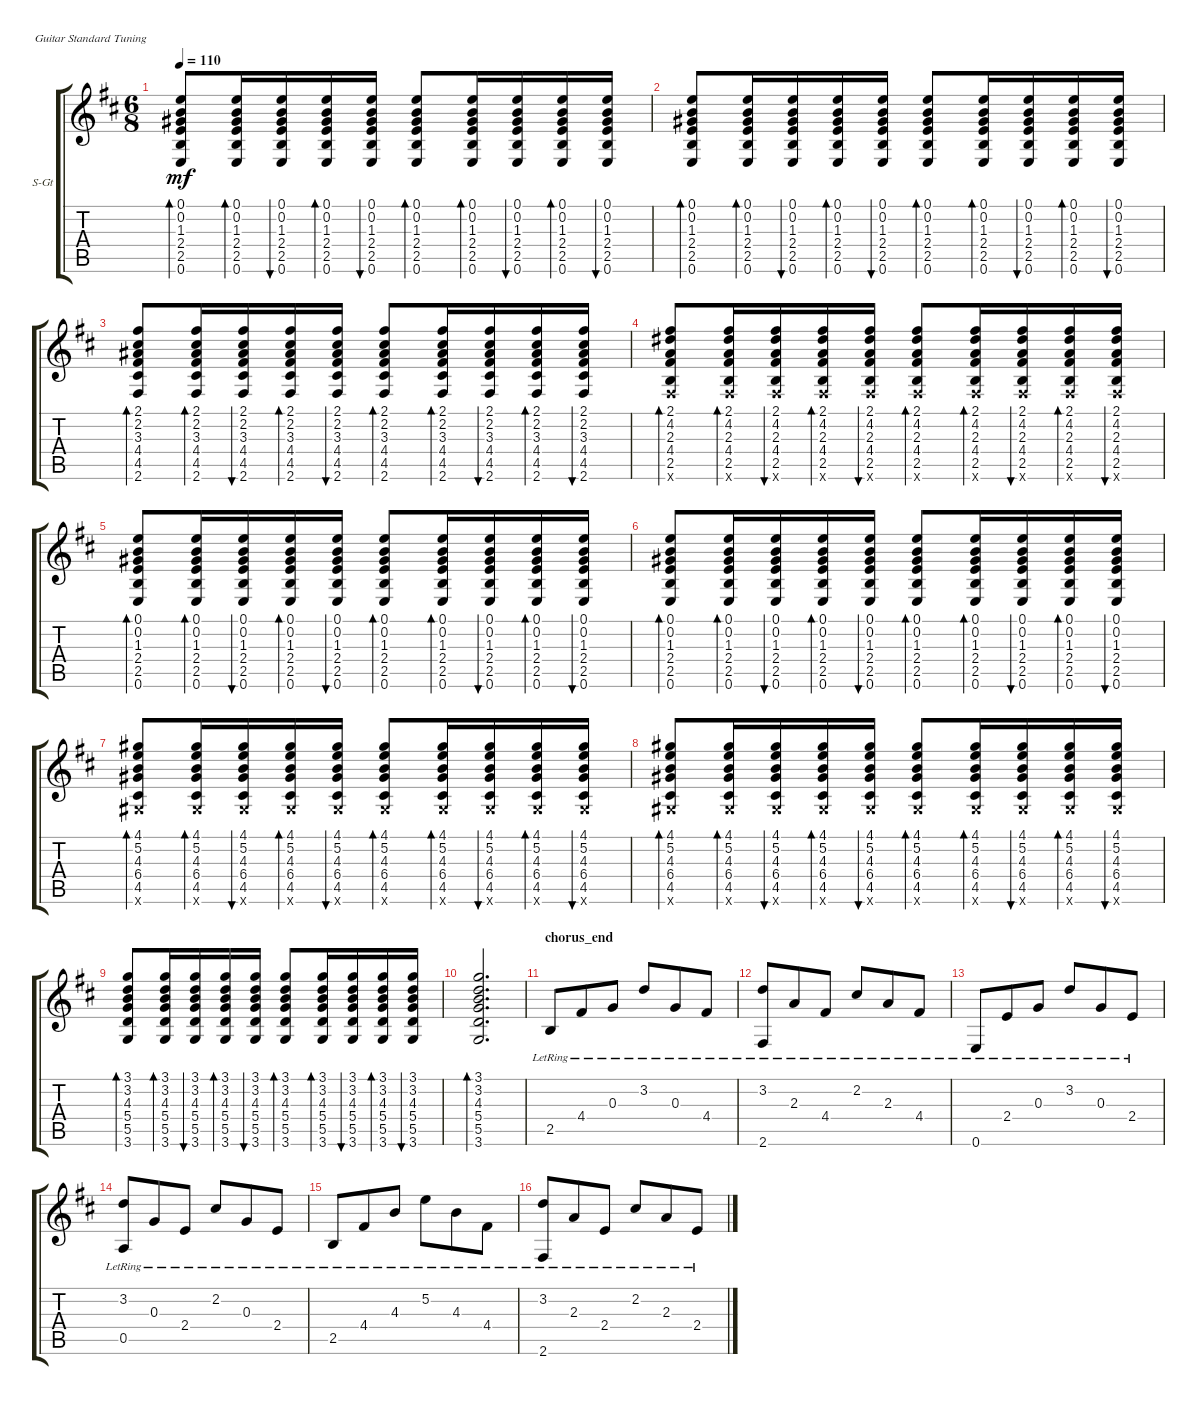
\defaultSystemsLayout 4
\bracketExtendMode groupsimilarinstruments
\firstSystemTrackNameOrientation horizontal
\otherSystemsTrackNameOrientation horizontal
\track ("Steel Guitar" "S-Gt") {instrument acousticguitarsteel}
\staff {score tabs}
\tuning (E4 B3 G3 D3 A2 E2)
\ts (6 8)
\tempo 110
\clef g2
\ks bminor
(0.6 2.5 2.4 1.3 0.2 0.1).8{bd 30 dy mf} (0.6 2.5 2.4 1.3 0.2 0.1).16{bd 30} (0.6 2.5 2.4 1.3 0.2 0.1).16{bu 30} (0.6 2.5 2.4 1.3 0.2 0.1).16{bd 30} (0.6 2.5 2.4 1.3 0.2 0.1).16{bu 30} (0.6 2.5 2.4 1.3 0.2 0.1).8{bd 30} (0.6 2.5 2.4 1.3 0.2 0.1).16{bd 30} (0.6 2.5 2.4 1.3 0.2 0.1).16{bu 30} (0.6 2.5 2.4 1.3 0.2 0.1).16{bd 30} (0.6 2.5 2.4 1.3 0.2 0.1).16{bu 30} |
(0.6 2.5 2.4 1.3 0.2 0.1).8{bd 30} (0.6 2.5 2.4 1.3 0.2 0.1).16{bd 30} (0.6 2.5 2.4 1.3 0.2 0.1).16{bu 30} (0.6 2.5 2.4 1.3 0.2 0.1).16{bd 30} (0.6 2.5 2.4 1.3 0.2 0.1).16{bu 30} (0.6 2.5 2.4 1.3 0.2 0.1).8{bd 30} (0.6 2.5 2.4 1.3 0.2 0.1).16{bd 30} (0.6 2.5 2.4 1.3 0.2 0.1).16{bu 30} (0.6 2.5 2.4 1.3 0.2 0.1).16{bd 30} (0.6 2.5 2.4 1.3 0.2 0.1).16{bu 30} |
(2.6 4.5 4.4 3.3 2.2 2.1).8{bd 30} (2.6 4.5 4.4 3.3 2.2 2.1).16{bd 30} (2.6 4.5 4.4 3.3 2.2 2.1).16{bu 30} (2.6 4.5 4.4 3.3 2.2 2.1).16{bd 30} (2.6 4.5 4.4 3.3 2.2 2.1).16{bu 30} (2.6 4.5 4.4 3.3 2.2 2.1).8{bd 30} (2.6 4.5 4.4 3.3 2.2 2.1).16{bd 30} (2.6 4.5 4.4 3.3 2.2 2.1).16{bu 30} (2.6 4.5 4.4 3.3 2.2 2.1).16{bd 30} (2.6 4.5 4.4 3.3 2.2 2.1).16{bu 30} |
(2.6{x} 2.5 4.4 2.3 4.2 2.1).8{bd 30} (2.6{x} 2.5 4.4 2.3 4.2 2.1).16{bd 30} (2.6{x} 2.5 4.4 2.3 4.2 2.1).16{bu 30} (2.6{x} 2.5 4.4 2.3 4.2 2.1).16{bd 30} (2.6{x} 2.5 4.4 2.3 4.2 2.1).16{bu 30} (2.6{x} 2.5 4.4 2.3 4.2 2.1).8{bd 30} (2.6{x} 2.5 4.4 2.3 4.2 2.1).16{bd 30} (2.6{x} 2.5 4.4 2.3 4.2 2.1).16{bu 30} (2.6{x} 2.5 4.4 2.3 4.2 2.1).16{bd 30} (2.6{x} 2.5 4.4 2.3 4.2 2.1).16{bu 30} |
(0.6 2.5 2.4 1.3 0.2 0.1).8{bd 30} (0.6 2.5 2.4 1.3 0.2 0.1).16{bd 30} (0.6 2.5 2.4 1.3 0.2 0.1).16{bu 30} (0.6 2.5 2.4 1.3 0.2 0.1).16{bd 30} (0.6 2.5 2.4 1.3 0.2 0.1).16{bu 30} (0.6 2.5 2.4 1.3 0.2 0.1).8{bd 30} (0.6 2.5 2.4 1.3 0.2 0.1).16{bd 30} (0.6 2.5 2.4 1.3 0.2 0.1).16{bu 30} (0.6 2.5 2.4 1.3 0.2 0.1).16{bd 30} (0.6 2.5 2.4 1.3 0.2 0.1).16{bu 30} |
(0.6 2.5 2.4 1.3 0.2 0.1).8{bd 30} (0.6 2.5 2.4 1.3 0.2 0.1).16{bd 30} (0.6 2.5 2.4 1.3 0.2 0.1).16{bu 30} (0.6 2.5 2.4 1.3 0.2 0.1).16{bd 30} (0.6 2.5 2.4 1.3 0.2 0.1).16{bu 30} (0.6 2.5 2.4 1.3 0.2 0.1).8{bd 30} (0.6 2.5 2.4 1.3 0.2 0.1).16{bd 30} (0.6 2.5 2.4 1.3 0.2 0.1).16{bu 30} (0.6 2.5 2.4 1.3 0.2 0.1).16{bd 30} (0.6 2.5 2.4 1.3 0.2 0.1).16{bu 30} |
(4.6{x} 4.5 6.4 4.3 5.2 4.1).8{bd 30} (4.6{x} 4.5 6.4 4.3 5.2 4.1).16{bd 30} (4.6{x} 4.5 6.4 4.3 5.2 4.1).16{bu 30} (4.6{x} 4.5 6.4 4.3 5.2 4.1).16{bd 30} (4.6{x} 4.5 6.4 4.3 5.2 4.1).16{bu 30} (4.6{x} 4.5 6.4 4.3 5.2 4.1).8{bd 30} (4.6{x} 4.5 6.4 4.3 5.2 4.1).16{bd 30} (4.6{x} 4.5 6.4 4.3 5.2 4.1).16{bu 30} (4.6{x} 4.5 6.4 4.3 5.2 4.1).16{bd 30} (4.6{x} 4.5 6.4 4.3 5.2 4.1).16{bu 30} |
(4.6{x} 4.5 6.4 4.3 5.2 4.1).8{bd 30} (4.6{x} 4.5 6.4 4.3 5.2 4.1).16{bd 30} (4.6{x} 4.5 6.4 4.3 5.2 4.1).16{bu 30} (4.6{x} 4.5 6.4 4.3 5.2 4.1).16{bd 30} (4.6{x} 4.5 6.4 4.3 5.2 4.1).16{bu 30} (4.6{x} 4.5 6.4 4.3 5.2 4.1).8{bd 30} (4.6{x} 4.5 6.4 4.3 5.2 4.1).16{bd 30} (4.6{x} 4.5 6.4 4.3 5.2 4.1).16{bu 30} (4.6{x} 4.5 6.4 4.3 5.2 4.1).16{bd 30} (4.6{x} 4.5 6.4 4.3 5.2 4.1).16{bu 30} |
(3.6 5.5 5.4 4.3 3.2 3.1).8{bd 30} (3.6 5.5 5.4 4.3 3.2 3.1).16{bd 30} (3.6 5.5 5.4 4.3 3.2 3.1).16{bu 30} (3.6 5.5 5.4 4.3 3.2 3.1).16{bd 30} (3.6 5.5 5.4 4.3 3.2 3.1).16{bu 30} (3.6 5.5 5.4 4.3 3.2 3.1).8{bd 30} (3.6 5.5 5.4 4.3 3.2 3.1).16{bd 30} (3.6 5.5 5.4 4.3 3.2 3.1).16{bu 30} (3.6 5.5 5.4 4.3 3.2 3.1).16{bd 30} (3.6 5.5 5.4 4.3 3.2 3.1).16{bu 30} |
(3.6 5.5 5.4 4.3 3.2 3.1).2{d bd 30} |
\section ("" "chorus_end")
2.5{lr}.8 4.4{lr}.8 0.3{lr}.8 3.2{lr}.8 0.3{lr}.8 4.4{lr}.8 |
(2.6{lr} 3.2{lr}).8 2.3{lr}.8 4.4{lr}.8 2.2{lr}.8 2.3{lr}.8 4.4{lr}.8 |
0.6{lr}.8 2.4{lr}.8 0.3{lr}.8 3.2{lr}.8 0.3{lr}.8 2.4{lr}.8 |
(3.2{lr} 0.5{lr}).8 0.3{lr}.8 2.4{lr}.8 2.2{lr}.8 0.3{lr}.8 2.4{lr}.8 |
2.5{lr}.8 4.4{lr}.8 4.3{lr}.8 5.2{lr}.8 4.3{lr}.8 4.4{lr}.8 |
(2.6{lr} 3.2{lr}).8 2.3{lr}.8 2.4{lr}.8 2.2{lr}.8 2.3{lr}.8 2.4{lr}.8
